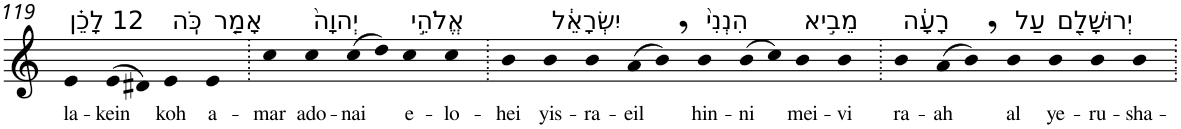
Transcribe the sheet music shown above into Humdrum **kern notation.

**kern	**text
*part1	*part1
*staff1	*staff1
*I"Piano	*
*I'Pno	*
!!LO:PB:g=z
*clefG2	*
*k[]	*
=119	=119
!LO:TX:a:t=12 לָכֵ֗ן	!
!	!LO:LY:b
4e	la-
!	!LO:LY:b
(>8e	-kein
8d#X)	.
!LO:TX:a:t=כֹּֽה	!
!	!LO:LY:b
4e	koh
!LO:TX:a:t=אָמַ֤ר	!
!	!LO:LY:b
4e	a-
=120.	=120.
!	!LO:LY:b
4cc	-mar
!LO:TX:a:t=יְהוָה֙	!
!	!LO:LY:b
4cc	ado-
!	!LO:LY:b
(>8cc	-nai
8dd)	.
!LO:TX:a:t=אֱלֹהֵ֣י	!
!	!LO:LY:b
4cc	e-
!	!LO:LY:b
4cc	-lo-
=121.	=121.
!	!LO:LY:b
4b	-hei
!LO:TX:a:t=יִשְׂרָאֵ֔ל	!
!	!LO:LY:b
4b	yis-
!	!LO:LY:b
4b	-ra-
!	!LO:LY:b
(>8a	-eil
8b,)	.
!LO:TX:a:t=הִנְנִי֙	!
!	!LO:LY:b
4b	hin-
!	!LO:LY:b
(>8b	-ni
8cc)	.
!LO:TX:a:t=מֵבִ֣יא	!
!	!LO:LY:b
4b	mei-
!	!LO:LY:b
4b	-vi
=122.	=122.
!LO:TX:a:t=רָעָ֔ה	!
!	!LO:LY:b
4b	ra-
!	!LO:LY:b
(>8a	-ah
8b,)	.
!LO:TX:a:t=עַל	!
!	!LO:LY:b
4b	al
!LO:TX:a:t=יְרוּשָׁלִַ֖ם	!
!	!LO:LY:b
4b	ye-
!	!LO:LY:b
4b	-ru-
!	!LO:LY:b
4b	-sha-
=.	=.
*-	*-
